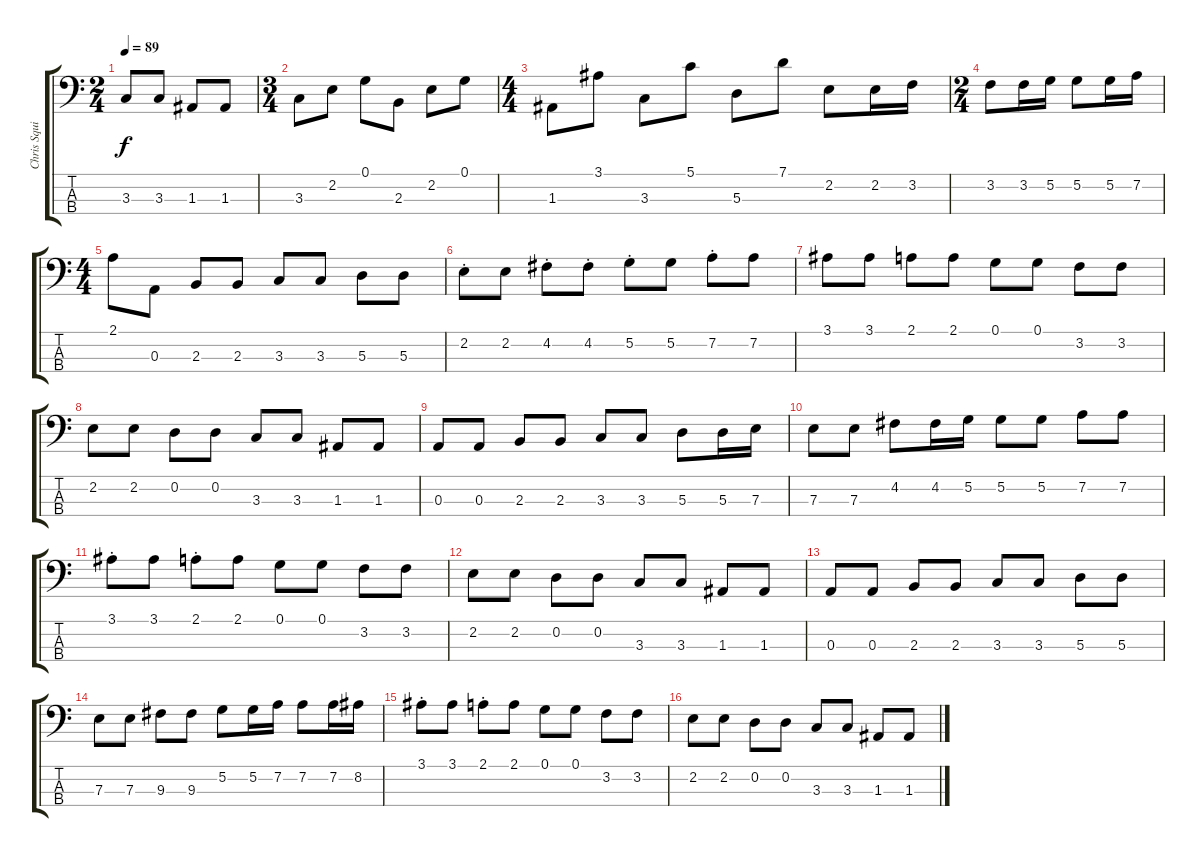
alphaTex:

\track ("Chris Squire- Bass" "Chris Squi") {instrument electricbasspick}
\staff {score tabs}
\tuning (G2 D2 A1 E1) {hide}
\ts (2 4)
\tempo 89
\clef f4
\ks c
3.3.8{dy f} 3.3.8 1.3.8 1.3.8 |
\ts (3 4)
3.3.8 2.2.8 0.1.8 2.3.8 2.2.8 0.1.8 |
\ts (4 4)
1.3.8 3.1.8 3.3.8 5.1.8 5.3.8 7.1.8 2.2.8 2.2.16 3.2.16 |
\ts (2 4)
3.2.8 3.2.16 5.2.16 5.2.8 5.2.16 7.2.16 |
\ts (4 4)
2.1.8 0.3.8 2.3.8 2.3.8 3.3.8 3.3.8 5.3.8 5.3.8 |
2.2{st}.8 2.2.8 4.2{st}.8 4.2{st}.8 5.2{st}.8 5.2.8 7.2{st}.8 7.2.8 |
3.1.8 3.1.8 2.1.8 2.1.8 0.1.8 0.1.8 3.2.8 3.2.8 |
2.2.8 2.2.8 0.2.8 0.2.8 3.3.8 3.3.8 1.3.8 1.3.8 |
0.3.8 0.3.8 2.3.8 2.3.8 3.3.8 3.3.8 5.3.8 5.3.16 7.3.16 |
7.3.8 7.3.8 4.2.8 4.2.16 5.2.16 5.2.8 5.2.8 7.2.8 7.2.8 |
3.1{st}.8 3.1.8 2.1{st}.8 2.1.8 0.1.8 0.1.8 3.2.8 3.2.8 |
2.2.8 2.2.8 0.2.8 0.2.8 3.3.8 3.3.8 1.3.8 1.3.8 |
0.3.8 0.3.8 2.3.8 2.3.8 3.3.8 3.3.8 5.3.8 5.3.8 |
7.3.8 7.3.8 9.3.8 9.3.8 5.2.8 5.2.16 7.2.16 7.2.8 7.2.16 8.2.16 |
3.1{st}.8 3.1.8 2.1{st}.8 2.1.8 0.1.8 0.1.8 3.2.8 3.2.8 |
2.2.8 2.2.8 0.2.8 0.2.8 3.3.8 3.3.8 1.3.8 1.3.8
